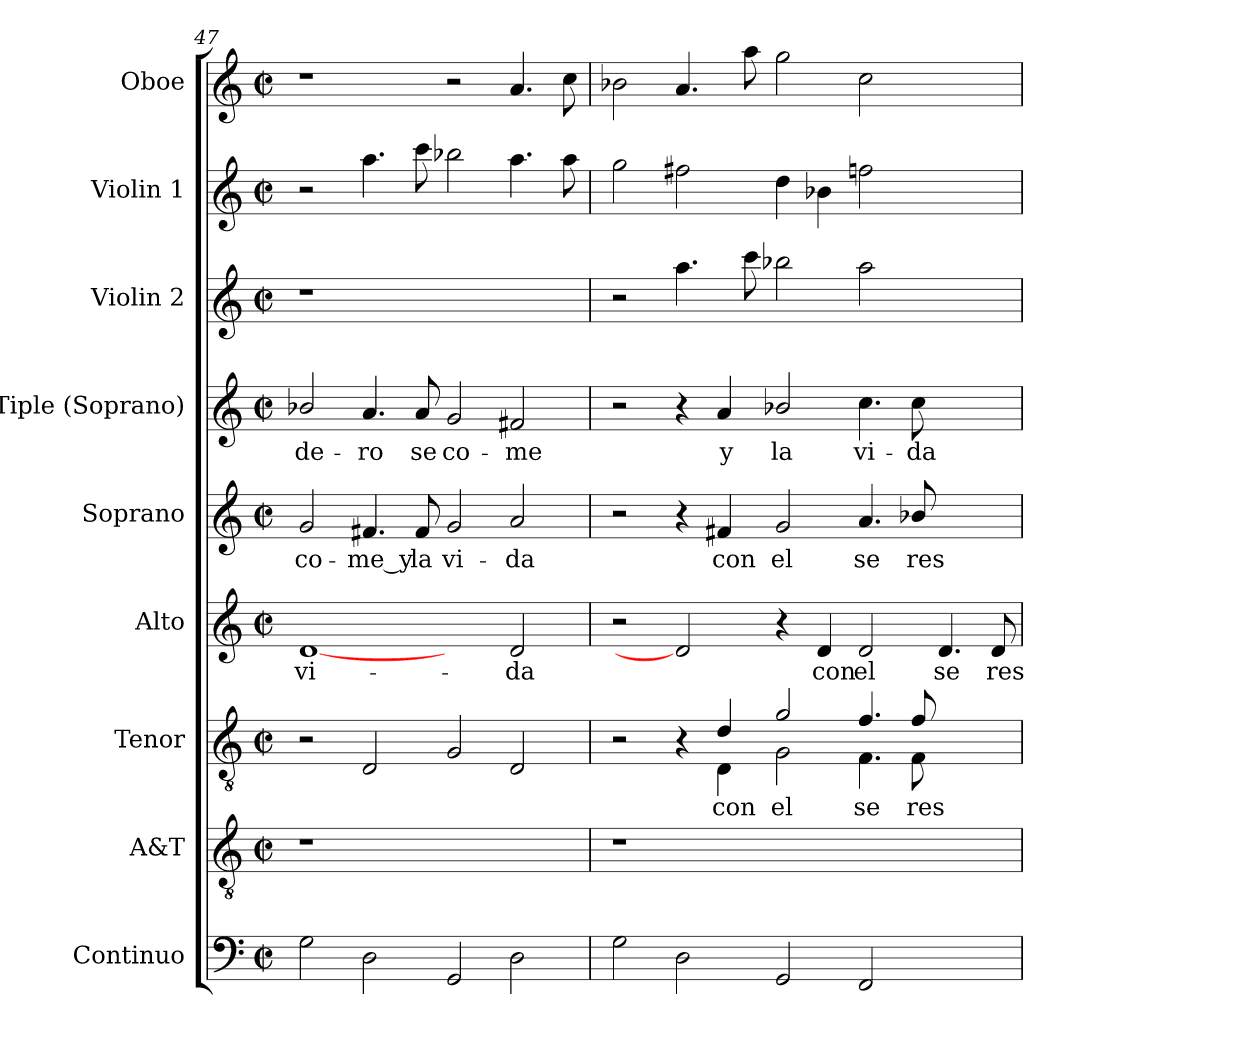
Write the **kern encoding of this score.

**kern	**kern	**kern	**text	**kern	**text	**kern	**text	**kern	**text	**kern	**kern	**kern
*part9	*part8	*part7	*part7	*part6	*part6	*part5	*part5	*part4	*part4	*part3	*part2	*part1
*staff9	*staff8	*staff7	*staff7	*staff6	*staff6	*staff5	*staff5	*staff4	*staff4	*staff3	*staff2	*staff1
*I"Continuo	*I"A&T	*I"Tenor	*	*I"Alto	*	*I"Soprano	*	*I"Tiple (Soprano)	*	*I"Violin 2	*I"Violin 1	*I"Oboe
*I'Cont.	*I'A. & T.	*I'T.	*	*I'A.	*	*I'S.	*	*I'S.	*	*I'Vln. 2	*I'Vln. 1	*I'Ob.
*clefF4	*clefGv2	*clefGv2	*	*clefG2	*	*clefG2	*	*clefG2	*	*clefG2	*clefG2	*clefG2
*	*ITrd7c12	*ITrd7c12	*	*	*	*	*	*	*	*	*	*
*k[]	*k[]	*k[]	*	*k[]	*	*k[]	*	*k[]	*	*k[]	*k[]	*k[]
*C:	*C:	*C:	*	*C:	*	*C:	*	*C:	*	*C:	*C:	*C:
*M2/2	*M2/2	*M2/2	*	*M2/2	*	*M2/2	*	*M2/2	*	*M2/2	*M2/2	*M2/2
*met(c|)	*met(c|)	*met(c|)	*	*met(c|)	*	*met(c|)	*	*met(c|)	*	*met(c|)	*met(c|)	*met(c|)
=47	=47	=47	=47	=47	=47	=47	=47	=47	=47	=47	=47	=47
!	!LO:N:vis=1	!	!	!	!	!	!	!	!	!	!	!
!	!	!	!	!	!LO:LY:b:color=#000000	!	!	!	!	!	!	!
!	!	!	!	!	!	!	!LO:LY:b:color=#000000	!	!	!	!	!
!	!	!	!	!	!	!	!	!	!LO:LY:b:color=#000000	!LO:N:vis=1	!	!
2Gi\	1r	2r	.	[1di	vi-	2gi/	co-	2b-Xi/	-de-	1r	2r	1r
!	!	!	!	!	!	!	!LO:LY:b:color=#000000	!	!	!	!	!
!	!	!	!	!	!	!	!	!	!LO:LY:b:color=#000000	!	!	!
2Di\	.	2DDi/	.	.	.	4.f#Xi/	-me_y	4.ai/	-ro	.	4.aai\	.
!	!	!	!	!	!	!	!LO:LY:b:color=#000000	!	!	!	!	!
!	!	!	!	!	!	!	!	!	!LO:LY:b:color=#000000	!	!	!
.	.	.	.	.	.	8f#i/	la	8ai/	se	.	8ccci\	.
!	!	!	!	!	!	!	!LO:LY:b:color=#000000	!	!	!	!	!
!	!	!	!	!	!	!	!	!	!LO:LY:b:color=#000000	!	!	!
2GGi/	1ryy	2GGi/	.	2ryy	.	2gi/	vi-	2gi/	co-	1ryy	2bb-Xi\	2r
!	!	!	!	!	!LO:LY:b:color=#000000	!	!	!	!	!	!	!
!	!	!	!	!	!	!	!LO:LY:b:color=#000000	!	!	!	!	!
!	!	!	!	!	!	!	!	!	!LO:LY:b:color=#000000	!	!	!
2Di\	.	2DDi/	.	2di/	-da	2ai/	-da	2f#Xi/	-me	.	4.aai\	4.ai/
.	.	.	.	.	.	.	.	.	.	.	8aai\	8cci\
!!LO:PB:g=z
=48	=48	=48	=48	=48	=48	=48	=48	=48	=48	=48	=48	=48
!	!LO:N:vis=1	!	!	!	!	!	!	!	!	!	!	!
*	*	*^	*	*	*	*	*	*	*	*	*	*
2Gi\	1r	2ryy	2r	.	2r	.	2r	.	2r	.	2r	2ggi\	2b-Xi\
2Di\	.	4ryy	4r	.	2di]	.	4r	.	4r	.	4.aai\	2ff#Xi\	4.ai/
!	!	!	!	!LO:LY:b:color=#000000	!	!	!	!	!	!	!	!	!
!	!	!	!	!	!	!	!	!LO:LY:b:color=#000000	!	!	!	!	!
!	!	!	!	!	!	!	!	!	!	!LO:LY:b:color=#000000	!	!	!
.	.	4Di/	4DDi\	con	.	.	4f#Xi/	con	4ai/	y	.	.	.
.	.	.	.	.	.	.	.	.	.	.	8ccci\	.	8aai\
!	!	!	!	!LO:LY:b:color=#000000	!	!	!	!	!	!	!	!	!
!	!	!	!	!	!	!	!	!LO:LY:b:color=#000000	!	!	!	!	!
!	!	!	!	!	!	!	!	!	!	!LO:LY:b:color=#000000	!	!	!
2GGi/	1.ryy	2Gi/	2GGi\	el	4r	.	2gi/	el	2b-Xi/	la	2bb-Xi\	4ddi\	2ggi\
!	!	!	!	!	!	!LO:LY:b:color=#000000	!	!	!	!	!	!	!
.	.	.	.	.	4di/	con	.	.	.	.	.	4b-Xi\	.
!	!	!	!	!LO:LY:b:color=#000000	!	!	!	!	!	!	!	!	!
!	!	!	!	!	!	!LO:LY:b:color=#000000	!	!	!	!	!	!	!
!	!	!	!	!	!	!	!	!LO:LY:b:color=#000000	!	!	!	!	!
!	!	!	!	!	!	!	!	!	!	!LO:LY:b:color=#000000	!	!	!
2FFi/	.	4.Fi/	4.FFi\	se	2di/	el	4.ai/	se	4.cci\	vi-	2aai\	2ffni\	2cci\
!	!	!	!	!LO:LY:b:color=#000000	!	!	!	!	!	!	!	!	!
!	!	!	!	!	!	!	!	!LO:LY:b:color=#000000	!	!	!	!	!
!	!	!	!	!	!	!	!	!	!	!LO:LY:b:color=#000000	!	!	!
.	.	8Fi/	8FFi\	res-	.	.	8b-Xi/	res-	8cci\	-da	.	.	.
!	!	!	!	!	!	!LO:LY:b:color=#000000	!	!	!	!	!	!	!
2ryy	.	2ryy	2ryy	.	4.di/	se	2ryy	.	2ryy	.	2ryy	2ryy	2ryy
!	!	!	!	!	!	!LO:LY:b:color=#000000	!	!	!	!	!	!	!
.	.	.	.	.	8di/	res-	.	.	.	.	.	.	.
*	*	*v	*v	*	*	*	*	*	*	*	*	*	*
=	=	=	=	=	=	=	=	=	=	=	=	=
*-	*-	*-	*-	*-	*-	*-	*-	*-	*-	*-	*-	*-
